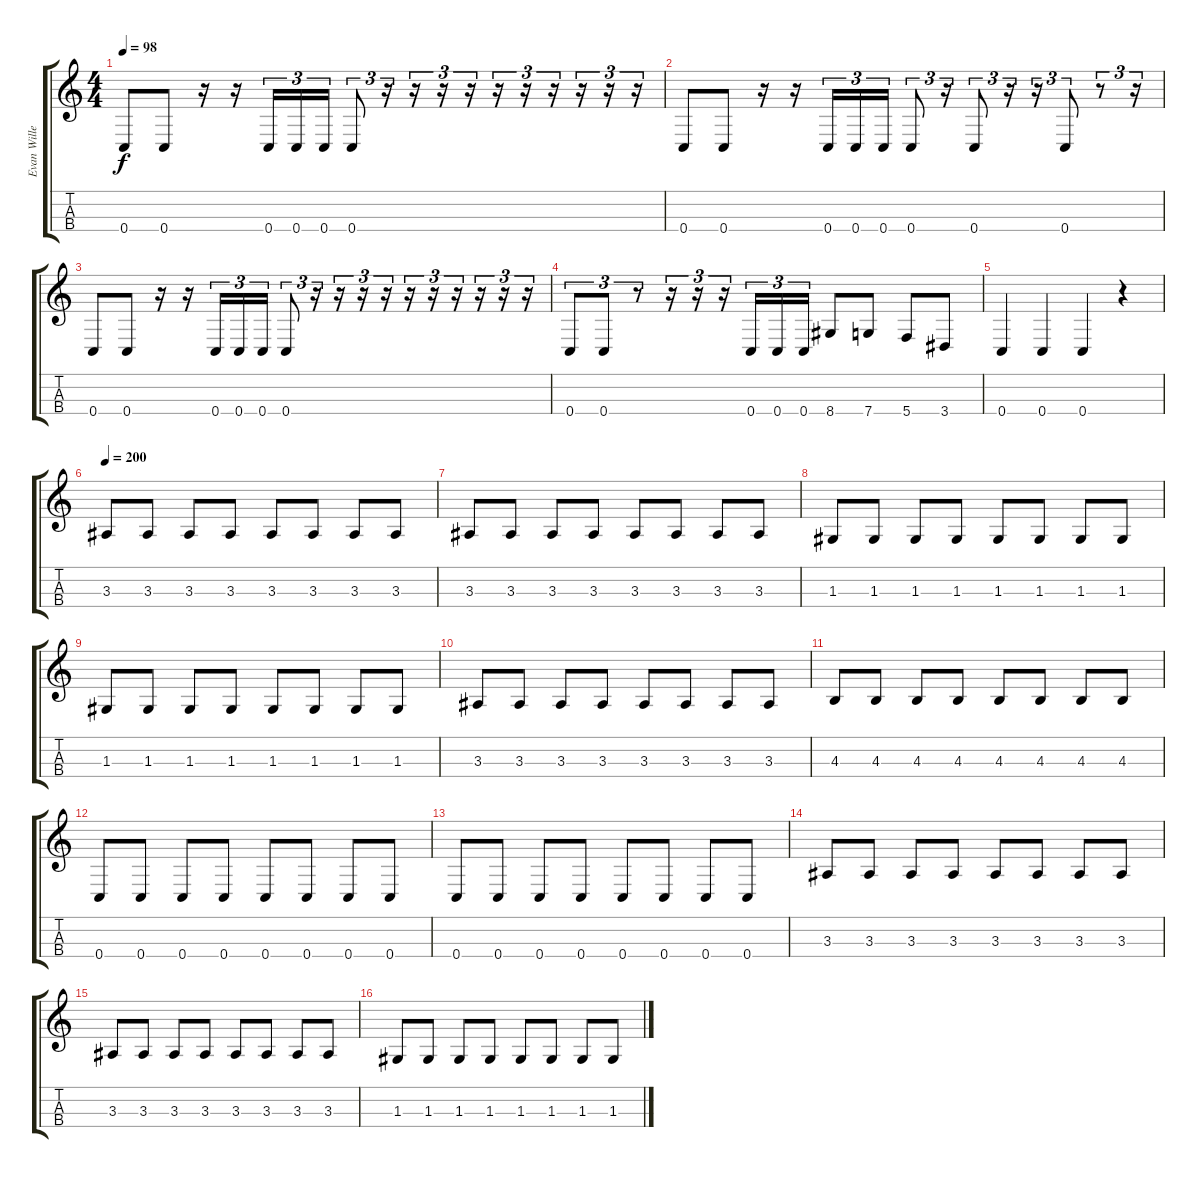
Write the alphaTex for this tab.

\track ("Evan Willey " "Evan Wille") {instrument electricbassfinger}
\staff {score tabs}
\tuning (F3 C3 G2 C2) {hide}
\ts (4 4)
\tempo 98
\clef g2
\ks c
0.4.8{dy f} 0.4.8 r.16 r.16 0.4.16{tu (3 2)} 0.4.16{tu (3 2)} 0.4.16{tu (3 2)} 0.4.8{tu (3 2)} r.16{tu (3 2)} r.16{tu (3 2)} r.16{tu (3 2)} r.16{tu (3 2)} r.16{tu (3 2)} r.16{tu (3 2)} r.16{tu (3 2)} r.16{tu (3 2)} r.16{tu (3 2)} r.16{tu (3 2)} |
0.4.8 0.4.8 r.16 r.16 0.4.16{tu (3 2)} 0.4.16{tu (3 2)} 0.4.16{tu (3 2)} 0.4.8{tu (3 2)} r.16{tu (3 2)} 0.4.8{tu (3 2)} r.16{tu (3 2)} r.16{tu (3 2)} 0.4.8{tu (3 2)} r.8{tu (3 2)} r.16{tu (3 2)} |
0.4.8 0.4.8 r.16 r.16 0.4.16{tu (3 2)} 0.4.16{tu (3 2)} 0.4.16{tu (3 2)} 0.4.8{tu (3 2)} r.16{tu (3 2)} r.16{tu (3 2)} r.16{tu (3 2)} r.16{tu (3 2)} r.16{tu (3 2)} r.16{tu (3 2)} r.16{tu (3 2)} r.16{tu (3 2)} r.16{tu (3 2)} r.16{tu (3 2)} |
0.4.8{tu (3 2)} 0.4.8{tu (3 2)} r.8{tu (3 2)} r.16{tu (3 2)} r.16{tu (3 2)} r.16{tu (3 2)} 0.4.16{tu (3 2)} 0.4.16{tu (3 2)} 0.4.16{tu (3 2)} 8.4.8 7.4.8 5.4.8 3.4.8 |
0.4.4 0.4.4 0.4.4 r.4 |
\tempo 200
3.3.8 3.3.8 3.3.8 3.3.8 3.3.8 3.3.8 3.3.8 3.3.8 |
3.3.8 3.3.8 3.3.8 3.3.8 3.3.8 3.3.8 3.3.8 3.3.8 |
1.3.8 1.3.8 1.3.8 1.3.8 1.3.8 1.3.8 1.3.8 1.3.8 |
1.3.8 1.3.8 1.3.8 1.3.8 1.3.8 1.3.8 1.3.8 1.3.8 |
3.3.8 3.3.8 3.3.8 3.3.8 3.3.8 3.3.8 3.3.8 3.3.8 |
4.3.8 4.3.8 4.3.8 4.3.8 4.3.8 4.3.8 4.3.8 4.3.8 |
0.4.8 0.4.8 0.4.8 0.4.8 0.4.8 0.4.8 0.4.8 0.4.8 |
0.4.8 0.4.8 0.4.8 0.4.8 0.4.8 0.4.8 0.4.8 0.4.8 |
3.3.8 3.3.8 3.3.8 3.3.8 3.3.8 3.3.8 3.3.8 3.3.8 |
3.3.8 3.3.8 3.3.8 3.3.8 3.3.8 3.3.8 3.3.8 3.3.8 |
1.3.8 1.3.8 1.3.8 1.3.8 1.3.8 1.3.8 1.3.8 1.3.8
